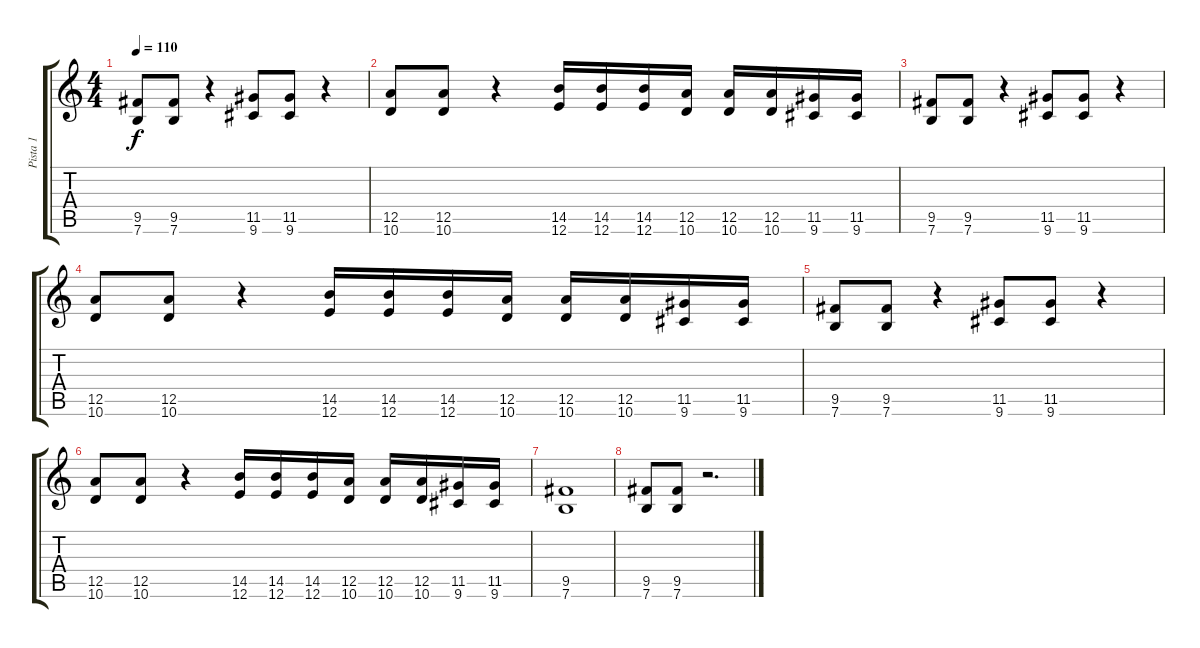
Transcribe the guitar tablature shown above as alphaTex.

\track ("Pista 1" "Pista 1") {instrument distortionguitar}
\staff {score tabs}
\tuning (E4 B3 G3 D3 A2 E2) {hide}
\ts (4 4)
\tempo 110
\clef g2
\ks c
(9.5 7.6).8{dy f} (9.5 7.6).8 r.4 (11.5 9.6).8 (11.5 9.6).8 r.4 |
(12.5 10.6).8 (12.5 10.6).8 r.4 (14.5 12.6).16 (14.5 12.6).16 (14.5 12.6).16 (12.5 10.6).16 (12.5 10.6).16 (12.5 10.6).16 (11.5 9.6).16 (11.5 9.6).16 |
(9.5 7.6).8 (9.5 7.6).8 r.4 (11.5 9.6).8 (11.5 9.6).8 r.4 |
(12.5 10.6).8 (12.5 10.6).8 r.4 (14.5 12.6).16 (14.5 12.6).16 (14.5 12.6).16 (12.5 10.6).16 (12.5 10.6).16 (12.5 10.6).16 (11.5 9.6).16 (11.5 9.6).16 |
(9.5 7.6).8 (9.5 7.6).8 r.4 (11.5 9.6).8 (11.5 9.6).8 r.4 |
(12.5 10.6).8 (12.5 10.6).8 r.4 (14.5 12.6).16 (14.5 12.6).16 (14.5 12.6).16 (12.5 10.6).16 (12.5 10.6).16 (12.5 10.6).16 (11.5 9.6).16 (11.5 9.6).16 |
(9.5 7.6).1 |
(9.5 7.6).8 (9.5 7.6).8 r.2{d}
